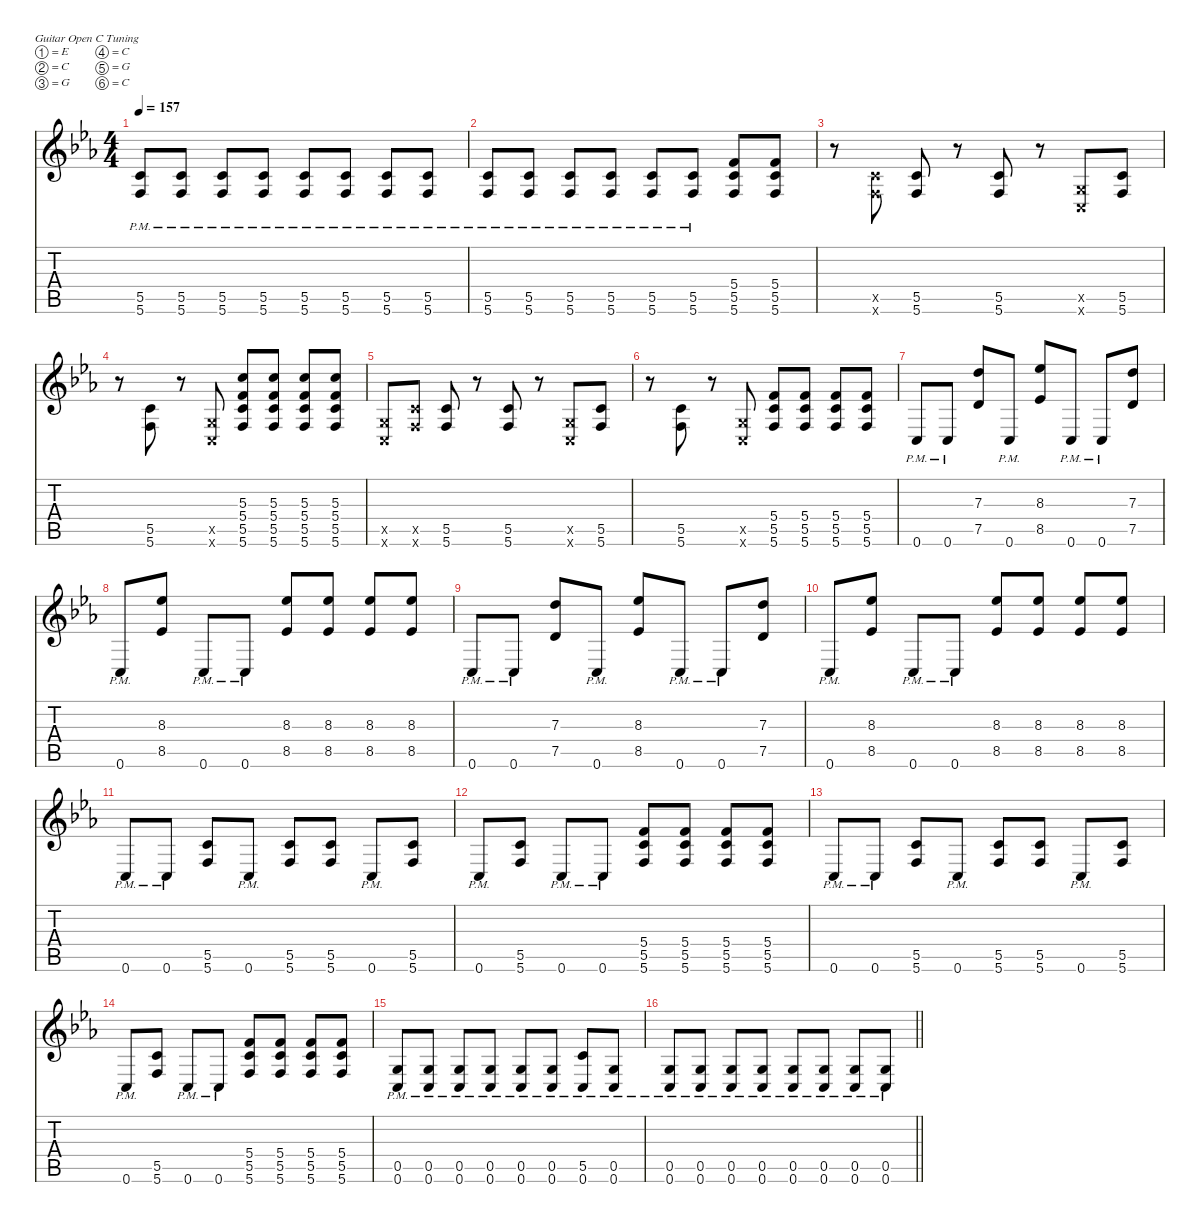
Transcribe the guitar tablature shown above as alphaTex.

\defaultSystemsLayout 4
\hideDynamics
\bracketExtendMode nobrackets
\singleTrackTrackNamePolicy hidden
\multiTrackTrackNamePolicy hidden
\firstSystemTrackNameMode fullname
\firstSystemTrackNameOrientation horizontal
\otherSystemsTrackNameOrientation horizontal
\track ("Guitar Two" "dist.guit.") {instrument distortionguitar}
\staff {score tabs}
\tuning (E4 C4 G3 C3 G2 C2)
\ts (4 4)
\tempo 157
\clef g2
\ks cminor
(5.5{pm acc forcenatural} 5.6{pm acc forcenatural}).8{dy f beam Up} (5.5{pm acc forcenatural} 5.6{pm acc forcenatural}).8{beam Up} (5.5{pm acc forcenatural} 5.6{pm acc forcenatural}).8{beam Up} (5.5{pm acc forcenatural} 5.6{pm acc forcenatural}).8{beam Up} (5.5{pm acc forcenatural} 5.6{pm acc forcenatural}).8{beam Up} (5.5{pm acc forcenatural} 5.6{pm acc forcenatural}).8{beam Up} (5.5{pm acc forcenatural} 5.6{pm acc forcenatural}).8{beam Up} (5.5{pm acc forcenatural} 5.6{pm acc forcenatural}).8{beam Up} |
(5.5{pm acc forcenatural} 5.6{pm acc forcenatural}).8{beam Up} (5.5{pm acc forcenatural} 5.6{pm acc forcenatural}).8{beam Up} (5.5{pm acc forcenatural} 5.6{pm acc forcenatural}).8{beam Up} (5.5{pm acc forcenatural} 5.6{pm acc forcenatural}).8{beam Up} (5.5{pm acc forcenatural} 5.6{pm acc forcenatural}).8{beam Up} (5.5{pm acc forcenatural} 5.6{pm acc forcenatural}).8{beam Up} (5.4{acc forcenatural} 5.5{acc forcenatural} 5.6{acc forcenatural}).8{beam Up} (5.4{acc forcenatural} 5.5{acc forcenatural} 5.6{acc forcenatural}).8{beam Up} |
r.8{beam Down} (5.5{x acc forcenatural} 5.6{x acc forcenatural}).8{beam Up} (5.5{acc forcenatural} 5.6{acc forcenatural}).8{beam Up} r.8{beam Up} (5.5{acc forcenatural} 5.6{acc forcenatural}).8{beam Up} r.8{beam Up} (0.5{x acc forcenatural} 0.6{x acc forcenatural}).8{beam Up} (5.5{acc forcenatural} 5.6{acc forcenatural}).8{beam Up} |
r.8{beam Down} (5.5{acc forcenatural} 5.6{acc forcenatural}).8{beam Up} r.8{beam Up} (0.5{x acc forcenatural} 0.6{x acc forcenatural}).8{beam Up} (5.3{acc forcenatural} 5.4{acc forcenatural} 5.5{acc forcenatural} 5.6{acc forcenatural}).8{beam Up} (5.3{acc forcenatural} 5.4{acc forcenatural} 5.5{acc forcenatural} 5.6{acc forcenatural}).8{beam Up} (5.3{acc forcenatural} 5.4{acc forcenatural} 5.5{acc forcenatural} 5.6{acc forcenatural}).8{beam Up} (5.3{acc forcenatural} 5.4{acc forcenatural} 5.5{acc forcenatural} 5.6{acc forcenatural}).8{beam Up} |
(0.5{x acc forcenatural} 0.6{x acc forcenatural}).8{dy fff beam Up} (5.5{x acc forcenatural} 5.6{x acc forcenatural}).8{dy f beam Up} (5.5{acc forcenatural} 5.6{acc forcenatural}).8{beam Up} r.8{beam Up} (5.5{acc forcenatural} 5.6{acc forcenatural}).8{beam Up} r.8{beam Up} (0.5{x acc forcenatural} 0.6{x acc forcenatural}).8{beam Up} (5.5{acc forcenatural} 5.6{acc forcenatural}).8{beam Up} |
r.8{beam Down} (5.5{acc forcenatural} 5.6{acc forcenatural}).8{beam Up} r.8{beam Up} (0.5{x acc forcenatural} 0.6{x acc forcenatural}).8{beam Up} (5.4{acc forcenatural} 5.5{acc forcenatural} 5.6{acc forcenatural}).8{beam Up} (5.4{acc forcenatural} 5.5{acc forcenatural} 5.6{acc forcenatural}).8{beam Up} (5.4{acc forcenatural} 5.5{acc forcenatural} 5.6{acc forcenatural}).8{beam Up} (5.4{acc forcenatural} 5.5{acc forcenatural} 5.6{acc forcenatural}).8{beam Up} |
0.6{pm acc forcenatural}.8{beam Up} 0.6{pm acc forcenatural}.8{beam Up} (7.3{acc forcenatural} 7.5{acc forcenatural}).8{beam Up} 0.6{pm acc forcenatural}.8{beam Up} (8.3{acc b} 8.5{acc b}).8{beam Up} 0.6{pm acc forcenatural}.8{beam Up} 0.6{pm acc forcenatural}.8{beam Up} (7.3{acc forcenatural} 7.5{acc forcenatural}).8{beam Up} |
0.6{pm acc forcenatural}.8{beam Up} (8.3{acc b} 8.5{acc b}).8{beam Up} 0.6{pm acc forcenatural}.8{beam Up} 0.6{pm acc forcenatural}.8{beam Up} (8.3{acc b} 8.5{acc b}).8{beam Up} (8.3{acc b} 8.5{acc b}).8{beam Up} (8.3{acc b} 8.5{acc b}).8{beam Up} (8.3{acc b} 8.5{acc b}).8{beam Up} |
0.6{pm acc forcenatural}.8{beam Up} 0.6{pm acc forcenatural}.8{beam Up} (7.3{acc forcenatural} 7.5{acc forcenatural}).8{beam Up} 0.6{pm acc forcenatural}.8{beam Up} (8.3{acc b} 8.5{acc b}).8{beam Up} 0.6{pm acc forcenatural}.8{beam Up} 0.6{pm acc forcenatural}.8{beam Up} (7.3{acc forcenatural} 7.5{acc forcenatural}).8{beam Up} |
0.6{pm acc forcenatural}.8{beam Up} (8.3{acc b} 8.5{acc b}).8{beam Up} 0.6{pm acc forcenatural}.8{beam Up} 0.6{pm acc forcenatural}.8{beam Up} (8.3{acc b} 8.5{acc b}).8{beam Up} (8.3{acc b} 8.5{acc b}).8{beam Up} (8.3{acc b} 8.5{acc b}).8{beam Up} (8.3{acc b} 8.5{acc b}).8{beam Up} |
0.6{pm acc forcenatural}.8{beam Up} 0.6{pm acc forcenatural}.8{beam Up} (5.5{acc forcenatural} 5.6{acc forcenatural}).8{beam Up} 0.6{pm acc forcenatural}.8{beam Up} (5.5{acc forcenatural} 5.6{acc forcenatural}).8{beam Up} (5.5{acc forcenatural} 5.6{acc forcenatural}).8{beam Up} 0.6{pm acc forcenatural}.8{beam Up} (5.5{acc forcenatural} 5.6{acc forcenatural}).8{beam Up} |
0.6{pm acc forcenatural}.8{beam Up} (5.5{acc forcenatural} 5.6{acc forcenatural}).8{beam Up} 0.6{pm acc forcenatural}.8{beam Up} 0.6{pm acc forcenatural}.8{beam Up} (5.4{acc forcenatural} 5.5{acc forcenatural} 5.6{acc forcenatural}).8{beam Up} (5.4{acc forcenatural} 5.5{acc forcenatural} 5.6{acc forcenatural}).8{beam Up} (5.4{acc forcenatural} 5.5{acc forcenatural} 5.6{acc forcenatural}).8{beam Up} (5.4{acc forcenatural} 5.5{acc forcenatural} 5.6{acc forcenatural}).8{beam Up} |
0.6{pm acc forcenatural}.8{beam Up} 0.6{pm acc forcenatural}.8{beam Up} (5.5{acc forcenatural} 5.6{acc forcenatural}).8{beam Up} 0.6{pm acc forcenatural}.8{beam Up} (5.5{acc forcenatural} 5.6{acc forcenatural}).8{beam Up} (5.5{acc forcenatural} 5.6{acc forcenatural}).8{beam Up} 0.6{pm acc forcenatural}.8{beam Up} (5.5{acc forcenatural} 5.6{acc forcenatural}).8{beam Up} |
0.6{pm acc forcenatural}.8{beam Up} (5.5{acc forcenatural} 5.6{acc forcenatural}).8{beam Up} 0.6{pm acc forcenatural}.8{beam Up} 0.6{pm acc forcenatural}.8{beam Up} (5.4{acc forcenatural} 5.5{acc forcenatural} 5.6{acc forcenatural}).8{beam Up} (5.4{acc forcenatural} 5.5{acc forcenatural} 5.6{acc forcenatural}).8{beam Up} (5.4{acc forcenatural} 5.5{acc forcenatural} 5.6{acc forcenatural}).8{beam Up} (5.4{acc forcenatural} 5.5{acc forcenatural} 5.6{acc forcenatural}).8{beam Up} |
(0.5{pm acc forcenatural} 0.6{pm acc forcenatural}).8{beam Up} (0.5{pm acc forcenatural} 0.6{pm acc forcenatural}).8{beam Up} (0.5{pm acc forcenatural} 0.6{pm acc forcenatural}).8{beam Up} (0.5{pm acc forcenatural} 0.6{pm acc forcenatural}).8{beam Up} (0.5{pm acc forcenatural} 0.6{pm acc forcenatural}).8{beam Up} (0.5{pm acc forcenatural} 0.6{pm acc forcenatural}).8{beam Up} (5.5{pm acc forcenatural} 0.6{pm acc forcenatural}).8{beam Up} (0.5{pm acc forcenatural} 0.6{pm acc forcenatural}).8{beam Up} |
\barLineRight lightlight
(0.5{pm acc forcenatural} 0.6{pm acc forcenatural}).8{beam Up} (0.5{pm acc forcenatural} 0.6{pm acc forcenatural}).8{beam Up} (0.5{pm acc forcenatural} 0.6{pm acc forcenatural}).8{beam Up} (0.5{pm acc forcenatural} 0.6{pm acc forcenatural}).8{beam Up} (0.5{pm acc forcenatural} 0.6{pm acc forcenatural}).8{beam Up} (0.5{pm acc forcenatural} 0.6{pm acc forcenatural}).8{beam Up} (0.5{pm acc forcenatural} 0.6{pm acc forcenatural}).8{beam Up} (0.5{pm acc forcenatural} 0.6{pm acc forcenatural}).8{beam Up}
